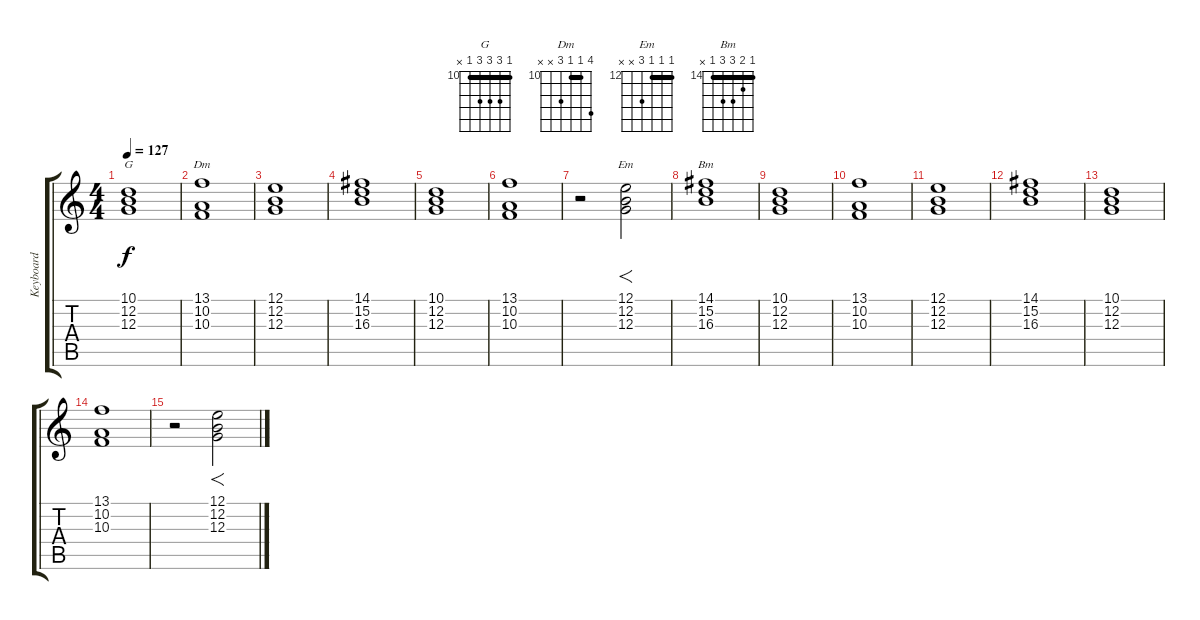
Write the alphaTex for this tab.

\track ("Keyboard" "Keyboard") {instrument stringensemble2}
\staff {score tabs}
\tuning (E4 B3 G3 D3 A2 E2) {hide}
\chord ("G" 10 12 12 12 10 x) {firstfret 10 barre 10}
\chord ("Dm" 13 10 10 12 x x) {firstfret 10 barre 10}
\chord ("Em" 12 12 12 14 x x) {firstfret 12 barre 12}
\chord ("Bm" 14 15 16 16 14 x) {firstfret 14 barre 14}
\ts (4 4)
\tempo 127
\clef g2
\ks c
(10.1 12.2 12.3).1{ch "G" dy f} |
(13.1 10.2 10.3).1{ch "Dm"} |
(12.1 12.2 12.3).1 |
(14.1 15.2 16.3).1 |
(10.1 12.2 12.3).1 |
(13.1 10.2 10.3).1 |
r.2 (12.1 12.2 12.3).2{f ch "Em"} |
(14.1 15.2 16.3).1{ch "Bm"} |
(10.1 12.2 12.3).1 |
(13.1 10.2 10.3).1 |
(12.1 12.2 12.3).1 |
(14.1 15.2 16.3).1 |
(10.1 12.2 12.3).1 |
(13.1 10.2 10.3).1 |
r.2 (12.1 12.2 12.3).2{f}
